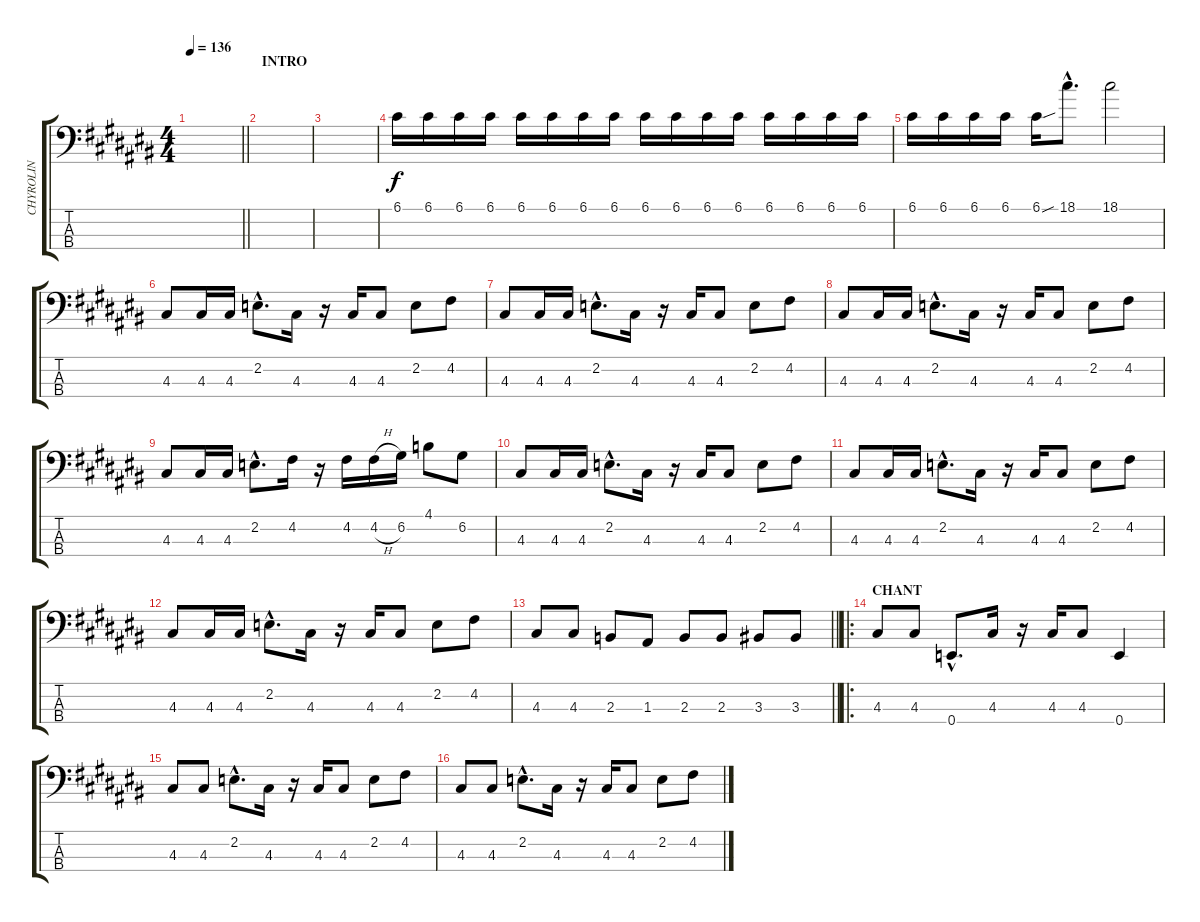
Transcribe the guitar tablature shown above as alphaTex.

\track ("CHYROLIN" "CHYROLIN") {instrument acousticguitarnylon}
\staff {score tabs}
\tuning (G2 D2 A1 E1) {hide}
\ts (4 4)
\tempo 136
\clef f4
\barLineRight lightlight
\ks c#
|
\section ("" "INTRO")
|
|
6.1.16 6.1.16 6.1.16 6.1.16 6.1.16 6.1.16 6.1.16 6.1.16 6.1.16 6.1.16 6.1.16 6.1.16 6.1.16 6.1.16 6.1.16 6.1.16 |
6.1.16 6.1.16 6.1.16 6.1.16 6.1{sou}.16 18.1{hac}.8{d} 18.1.2 |
4.3.8 4.3.16 4.3.16 2.2{hac}.8{d} 4.3.16 r.16 4.3.16 4.3.8 2.2.8 4.2.8 |
4.3.8 4.3.16 4.3.16 2.2{hac}.8{d} 4.3.16 r.16 4.3.16 4.3.8 2.2.8 4.2.8 |
4.3.8 4.3.16 4.3.16 2.2{hac}.8{d} 4.3.16 r.16 4.3.16 4.3.8 2.2.8 4.2.8 |
4.3.8 4.3.16 4.3.16 2.2{hac}.8{d} 4.2.16 r.16 4.2.16 4.2{h}.16 6.2.16 4.1.8 6.2.8 |
4.3.8 4.3.16 4.3.16 2.2{hac}.8{d} 4.3.16 r.16 4.3.16 4.3.8 2.2.8 4.2.8 |
4.3.8 4.3.16 4.3.16 2.2{hac}.8{d} 4.3.16 r.16 4.3.16 4.3.8 2.2.8 4.2.8 |
4.3.8 4.3.16 4.3.16 2.2{hac}.8{d} 4.3.16 r.16 4.3.16 4.3.8 2.2.8 4.2.8 |
\barLineRight lightlight
4.3.8 4.3.8 2.3.8 1.3.8 2.3.8 2.3.8 3.3.8 3.3.8 |
\ro
\section ("" "CHANT")
4.3.8 4.3.8 0.4{hac}.8{d} 4.3.16 r.16 4.3.16 4.3.8 0.4.4 |
4.3.8 4.3.8 2.2{hac}.8{d} 4.3.16 r.16 4.3.16 4.3.8 2.2.8 4.2.8 |
4.3.8 4.3.8 2.2{hac}.8{d} 4.3.16 r.16 4.3.16 4.3.8 2.2.8 4.2.8
